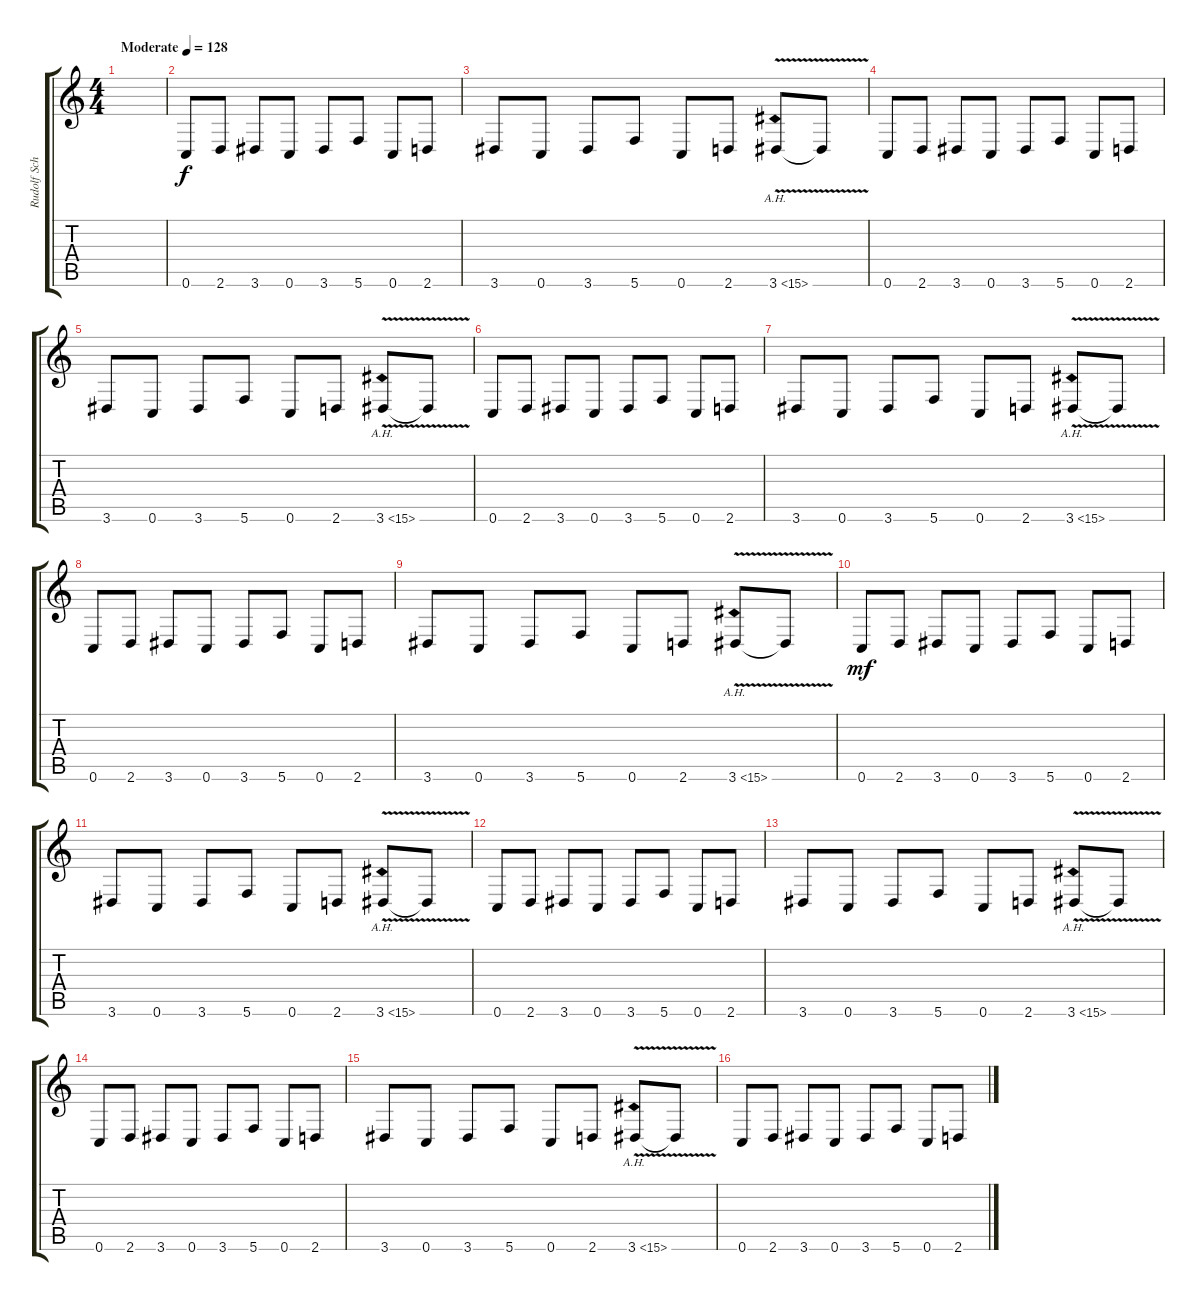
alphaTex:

\track ("Rudolf Schenker" "Rudolf Sch") {instrument distortionguitar}
\staff {score tabs}
\tuning (C4 G3 Eb3 Bb2 F2 C2) {hide}
\ts (4 4)
\tempo (128 "Moderate")
\clef g2
\ks c
|
0.6.8 2.6.8 3.6.8 0.6.8 3.6.8 5.6.8 0.6.8 2.6.8 |
3.6.8 0.6.8 3.6.8 5.6.8 0.6.8 2.6.8 3.6{ah 12 v}.8 3.6{t}.8 |
0.6.8 2.6.8 3.6.8 0.6.8 3.6.8 5.6.8 0.6.8 2.6.8 |
3.6.8 0.6.8 3.6.8 5.6.8 0.6.8 2.6.8 3.6{ah 12 v}.8 3.6{t}.8 |
0.6.8 2.6.8 3.6.8 0.6.8 3.6.8 5.6.8 0.6.8 2.6.8 |
3.6.8 0.6.8 3.6.8 5.6.8 0.6.8 2.6.8 3.6{ah 12 v}.8 3.6{t}.8 |
0.6.8 2.6.8 3.6.8 0.6.8 3.6.8 5.6.8 0.6.8 2.6.8 |
3.6.8 0.6.8 3.6.8 5.6.8 0.6.8 2.6.8 3.6{ah 12 v}.8 3.6{t}.8 |
0.6.8{dy mf} 2.6.8 3.6.8 0.6.8 3.6.8 5.6.8 0.6.8 2.6.8 |
3.6.8 0.6.8 3.6.8 5.6.8 0.6.8 2.6.8 3.6{ah 12 v}.8 3.6{t}.8 |
0.6.8 2.6.8 3.6.8 0.6.8 3.6.8 5.6.8 0.6.8 2.6.8 |
3.6.8 0.6.8 3.6.8 5.6.8 0.6.8 2.6.8 3.6{ah 12 v}.8 3.6{t}.8 |
0.6.8 2.6.8 3.6.8 0.6.8 3.6.8 5.6.8 0.6.8 2.6.8 |
3.6.8 0.6.8 3.6.8 5.6.8 0.6.8 2.6.8 3.6{ah 12 v}.8 3.6{t}.8 |
0.6.8 2.6.8 3.6.8 0.6.8 3.6.8 5.6.8 0.6.8 2.6.8
